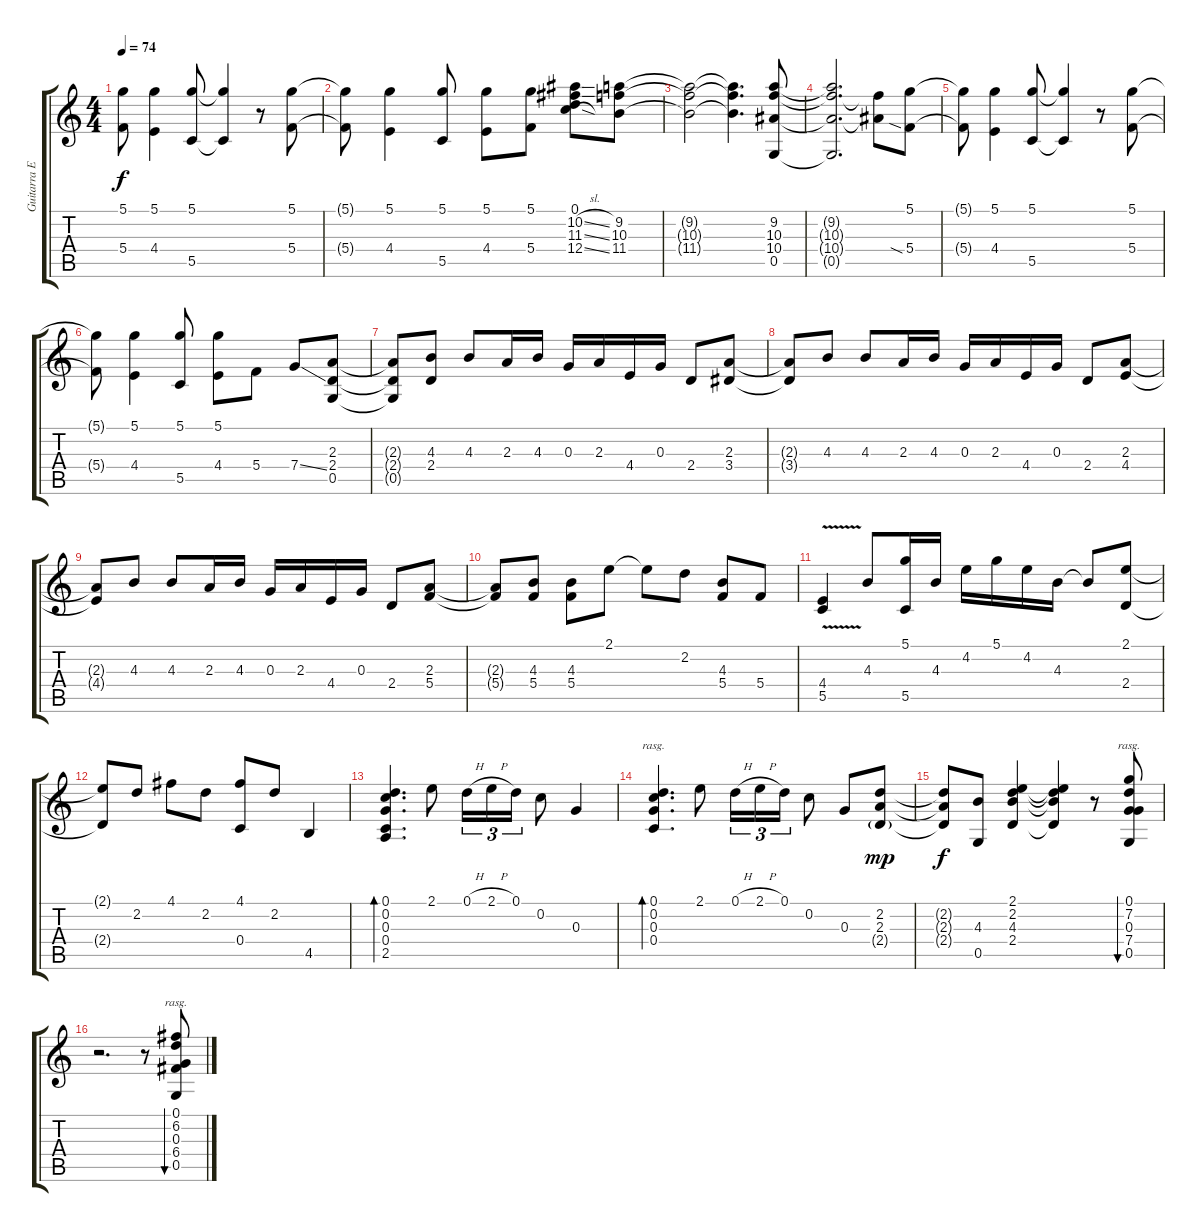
\track ("Guitarra Electrica" "Guitarra E") {instrument electricguitarjazz}
\staff {score tabs}
\tuning (D4 C4 G3 C3 G2 D2) {hide}
\ts (4 4)
\tempo 74
\clef g2
\ks c
(5.1{t} 5.4{t}).8{dy f} (5.1 4.4).4 (5.1 5.5).8 (5.1{t} 5.5{t}).4 r.8 (5.1 5.4).8 |
(5.1{t} 5.4{t}).8 (5.1 4.4).4 (5.1 5.5).8 (5.1 4.4).8 (5.1 5.4).8 (0.1 10.2{sl} 11.3{sl} 12.4{sl}).8 (9.2 10.3 11.4).8 |
(9.2{t} 10.3{t} 11.4{t}).2 (9.2{t} 10.3{t} 11.4{t}).4{d} (9.2 10.3 10.4 0.5).8 |
(9.2{t} 10.3{t} 10.4{t} 0.5{t}).2{d} (10.3{t} 10.4{t}).8 (5.1 5.4{sia}).8 |
(5.1{t} 5.4{t}).8 (5.1 4.4).4 (5.1 5.5).8 (5.1{t} 5.5{t}).4 r.8 (5.1 5.4).8 |
(5.1{t} 5.4{t}).8 (5.1 4.4).4 (5.1 5.5).8 (5.1 4.4).8 5.4.8 7.4{ss}.8 (2.3 2.4 0.5).8 |
(2.3{t} 2.4{t} 0.5{t}).8 (4.3 2.4).8 4.3.8 2.3.16 4.3.16 0.3.16 2.3.16 4.4.16 0.3.16 2.4.8 (2.3 3.4).8 |
(2.3{t} 3.4{t}).8 4.3.8 4.3.8 2.3.16 4.3.16 0.3.16 2.3.16 4.4.16 0.3.16 2.4.8 (2.3 4.4).8 |
(2.3{t} 4.4{t}).8 4.3.8 4.3.8 2.3.16 4.3.16 0.3.16 2.3.16 4.4.16 0.3.16 2.4.8 (2.3 5.4).8 |
(2.3{t} 5.4{t}).8 (4.3 5.4).8 (4.3 5.4).8 2.1.8 2.1{t}.8 2.2.8 (4.3 5.4).8 5.4.8 |
(4.4{v} 5.5).4 4.3.8 (5.1 5.5).16 4.3.16 4.2.16 5.1.16 4.2.16 4.3.16 4.3{t}.8 (2.1 2.4).8 |
(2.1{t} 2.4{t}).8 2.2.8 4.1.8 2.2.8 (4.1 0.4).8 2.2.8 4.5.4 |
(0.1 0.2 0.3 0.4 2.5).4{d bd 240} 2.1.8 0.1{h}.16{tu (3 2)} 2.1{h}.16{tu (3 2)} 0.1.16{tu (3 2)} 0.2.8 0.3.4 |
(0.1 0.2 0.3 0.4).4{d bd 240 rasg ii} 2.1.8 0.1{h}.16{tu (3 2)} 2.1{h}.16{tu (3 2)} 0.1.16{tu (3 2)} 0.2.8 0.3.8 (2.2 2.3 2.4{g}).8{dy mp} |
(2.2{t} 2.3{t} 2.4{t}).8{dy f} (4.3 0.5).8 (2.1 2.2 4.3 2.4).4 (2.1{t} 2.2{t} 4.3{t} 2.4{t}).4 r.8 (0.1 7.2 0.3 7.4 0.5).8{bu 240 rasg ii} |
r.2{d} r.8 (0.1 6.2 0.3 6.4 0.5).8{bu 240 rasg ii}
